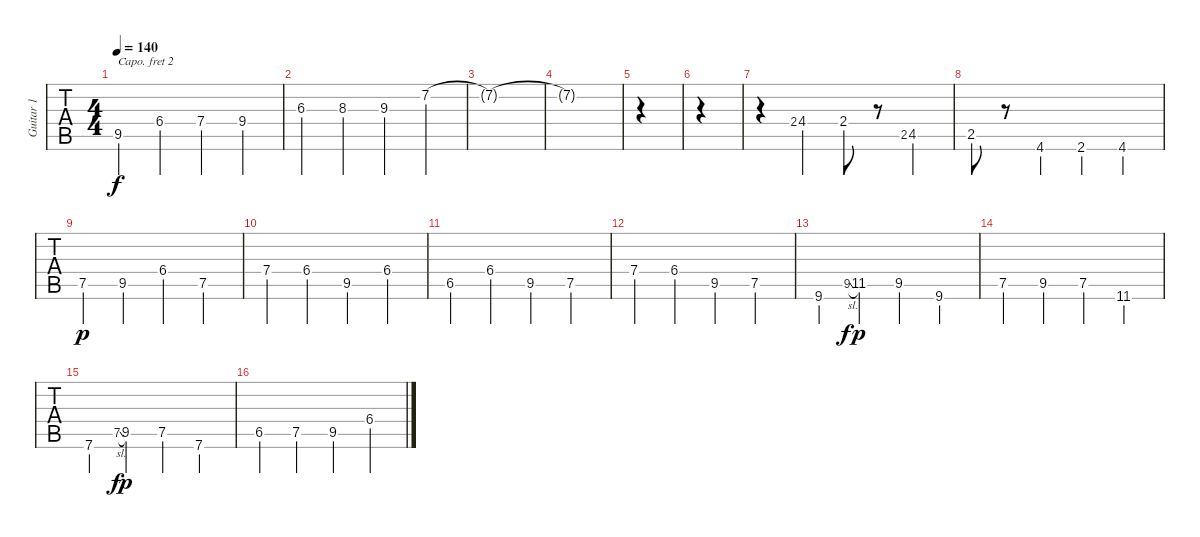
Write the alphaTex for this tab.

\track ("Guitar 1" "Guitar 1") {instrument electricguitarclean}
\staff {tabs}
\capo 2
\tuning (E4 B3 G3 D3 A2 E2) {hide}
\ts (4 4)
\tempo 140
\clef g2
\ks c
9.5.4{dy f} 6.4.4 7.4.4 9.4.4 |
6.3.4 8.3.4 9.3.4 7.2.4 |
7.2{t}.1 |
7.2{t}.1 |
|
|
r.4{instrument electricguitarclean} 2.4.8{gr} 4.4.4 2.4.8 r.8 2.5.8{gr} 4.5.4 |
2.5.8 r.8 4.6.4 2.6.4 4.6.4 |
7.5{st}.4{dy p instrument electricguitarmuted} 9.5{st}.4 6.4{st}.4 7.5{st}.4 |
7.4{st}.4 6.4{st}.4 9.5{st}.4 6.4{st}.4 |
6.5{st}.4 6.4{st}.4 9.5{st}.4 7.5{st}.4 |
7.4{st}.4 6.4{st}.4 9.5{st}.4 7.5{st}.4 |
9.6{st}.4 9.5{sl}.8{gr dy f} 11.5{st}.4{dy p} 9.5{st}.4 9.6{st}.4 |
7.5{st}.4 9.5{st}.4 7.5{st}.4 11.6{st}.4 |
7.6{st}.4 7.5{sl}.8{gr dy f} 9.5{st}.4{dy p} 7.5{st}.4 7.6{st}.4 |
6.5{st}.4 7.5{st}.4 9.5{st}.4 6.4{st}.4
